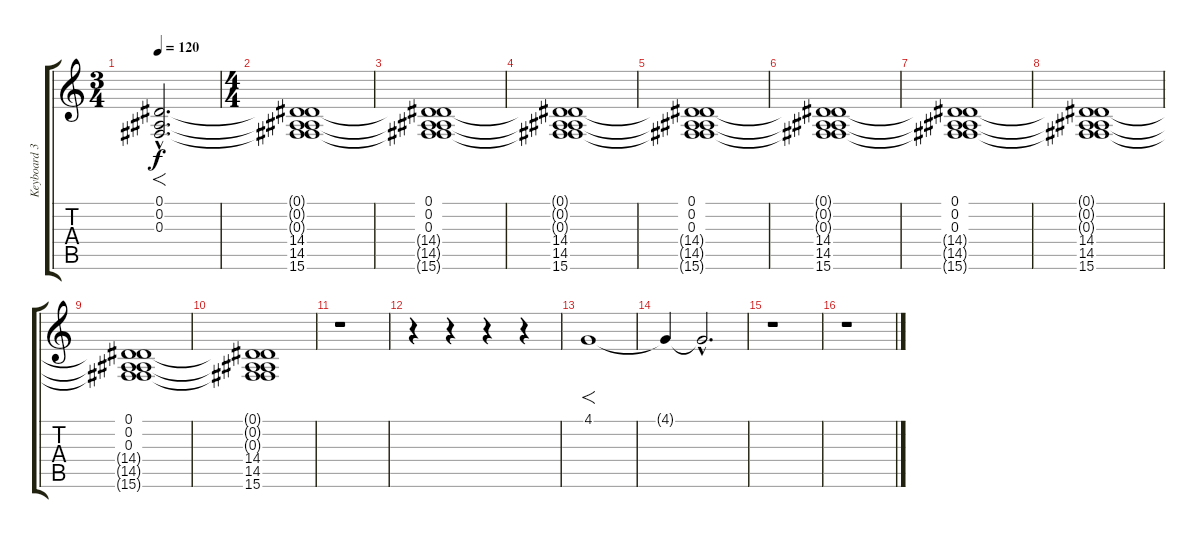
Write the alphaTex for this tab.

\track ("Keyboard 3" "Keyboard 3") {instrument seashore}
\staff {score tabs}
\tuning (Eb4 Bb3 Gb3 Db3 Ab2 Eb2) {hide}
\ts (3 4)
\tempo 120
\clef g2
\ks c
(0.1{hac} 0.2{hac} 0.3{hac}).2{f d dy f instrument seashore} |
\ts (4 4)
(0.1{t} 0.2{t} 0.3{t} 14.4 14.5 15.6).1 |
(0.1 0.2 0.3 14.4{t} 14.5{t} 15.6{t}).1 |
(0.1{t} 0.2{t} 0.3{t} 14.4 14.5 15.6).1 |
(0.1 0.2 0.3 14.4{t} 14.5{t} 15.6{t}).1 |
(0.1{t} 0.2{t} 0.3{t} 14.4 14.5 15.6).1 |
(0.1 0.2 0.3 14.4{t} 14.5{t} 15.6{t}).1 |
(0.1{t} 0.2{t} 0.3{t} 14.4 14.5 15.6).1 |
(0.1 0.2 0.3 14.4{t} 14.5{t} 15.6{t}).1 |
(0.1{t} 0.2{t} 0.3{t} 14.4 14.5 15.6).1 |
r.1 |
r.4 r.4 r.4 r.4 |
4.1.1{f volume 4 balance 8 instrument reedorgan} |
4.1{t}.4 4.1{hac t}.2{d volume 2} |
r.1 |
r.1
